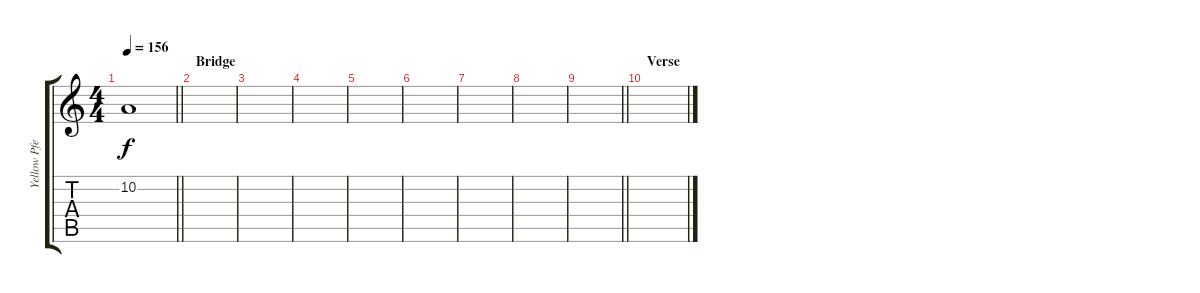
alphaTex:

\track ("Yellow Pfeifer" "Yellow Pfe") {instrument bagpipe}
\staff {score tabs}
\tuning (E4 B3 G3 D3 A2 D2) {hide}
\ts (4 4)
\tempo 156
\clef g2
\barLineRight lightlight
\ks c
10.2{t}.1{dy f} |
\section ("" "Bridge")
|
|
|
|
|
|
|
\barLineRight lightlight
|
\section ("" "Verse")
